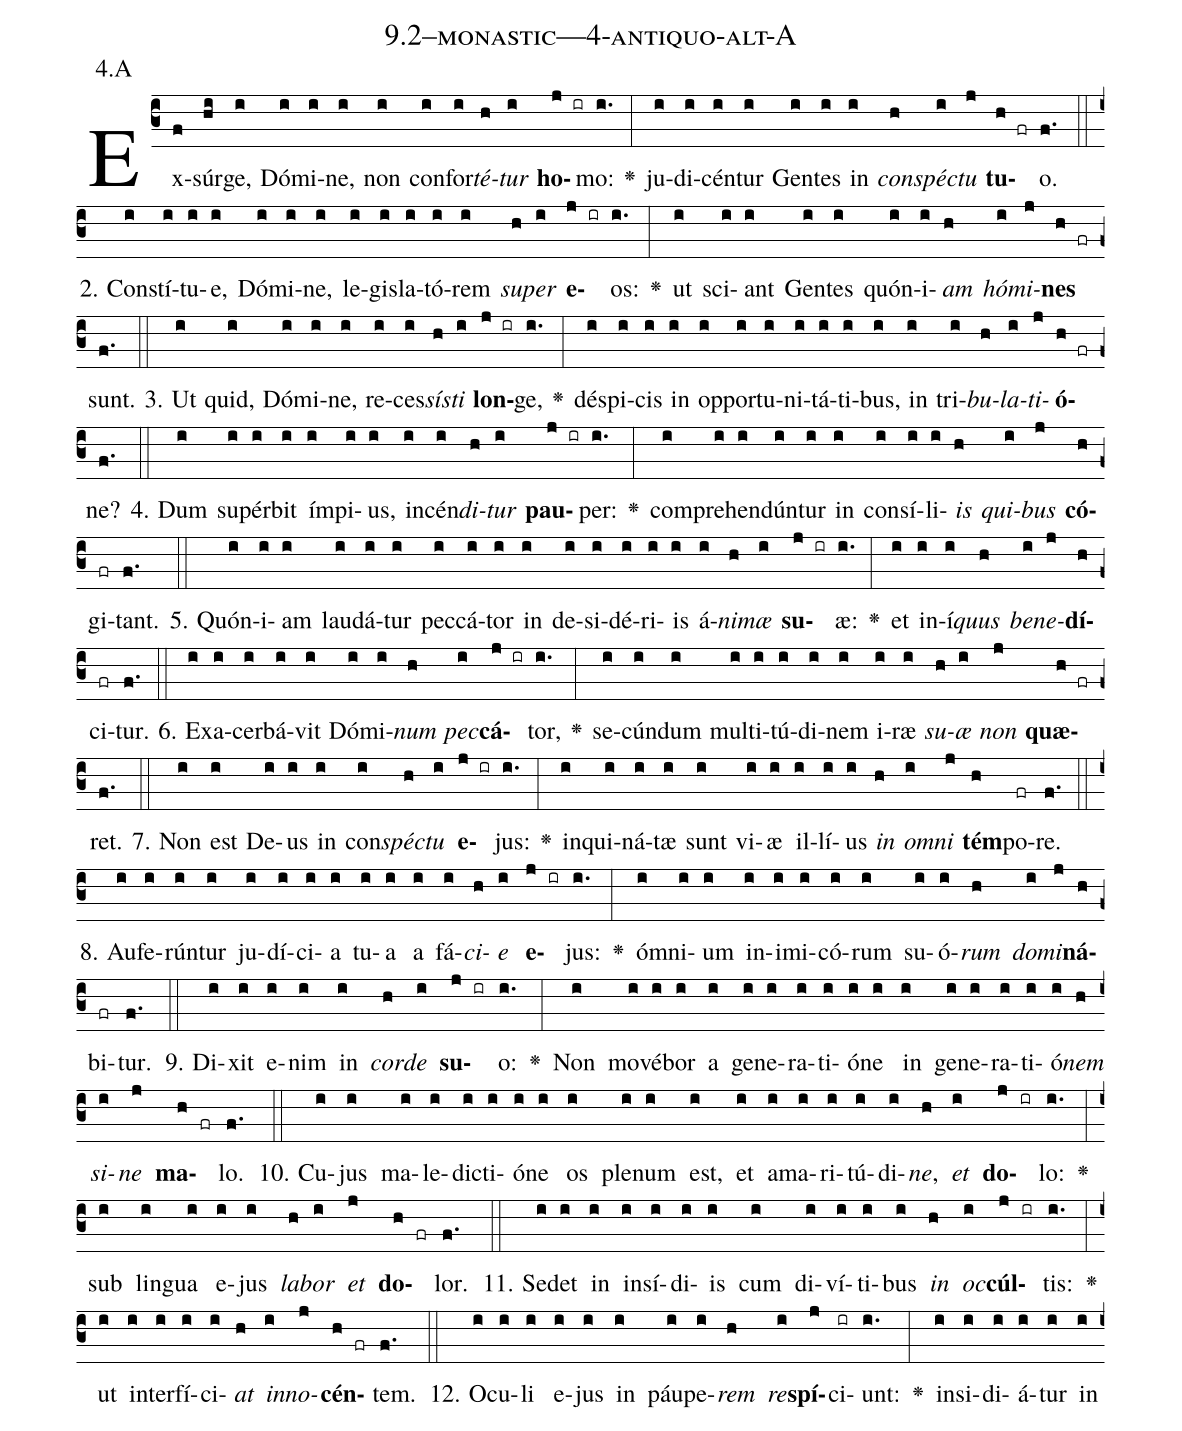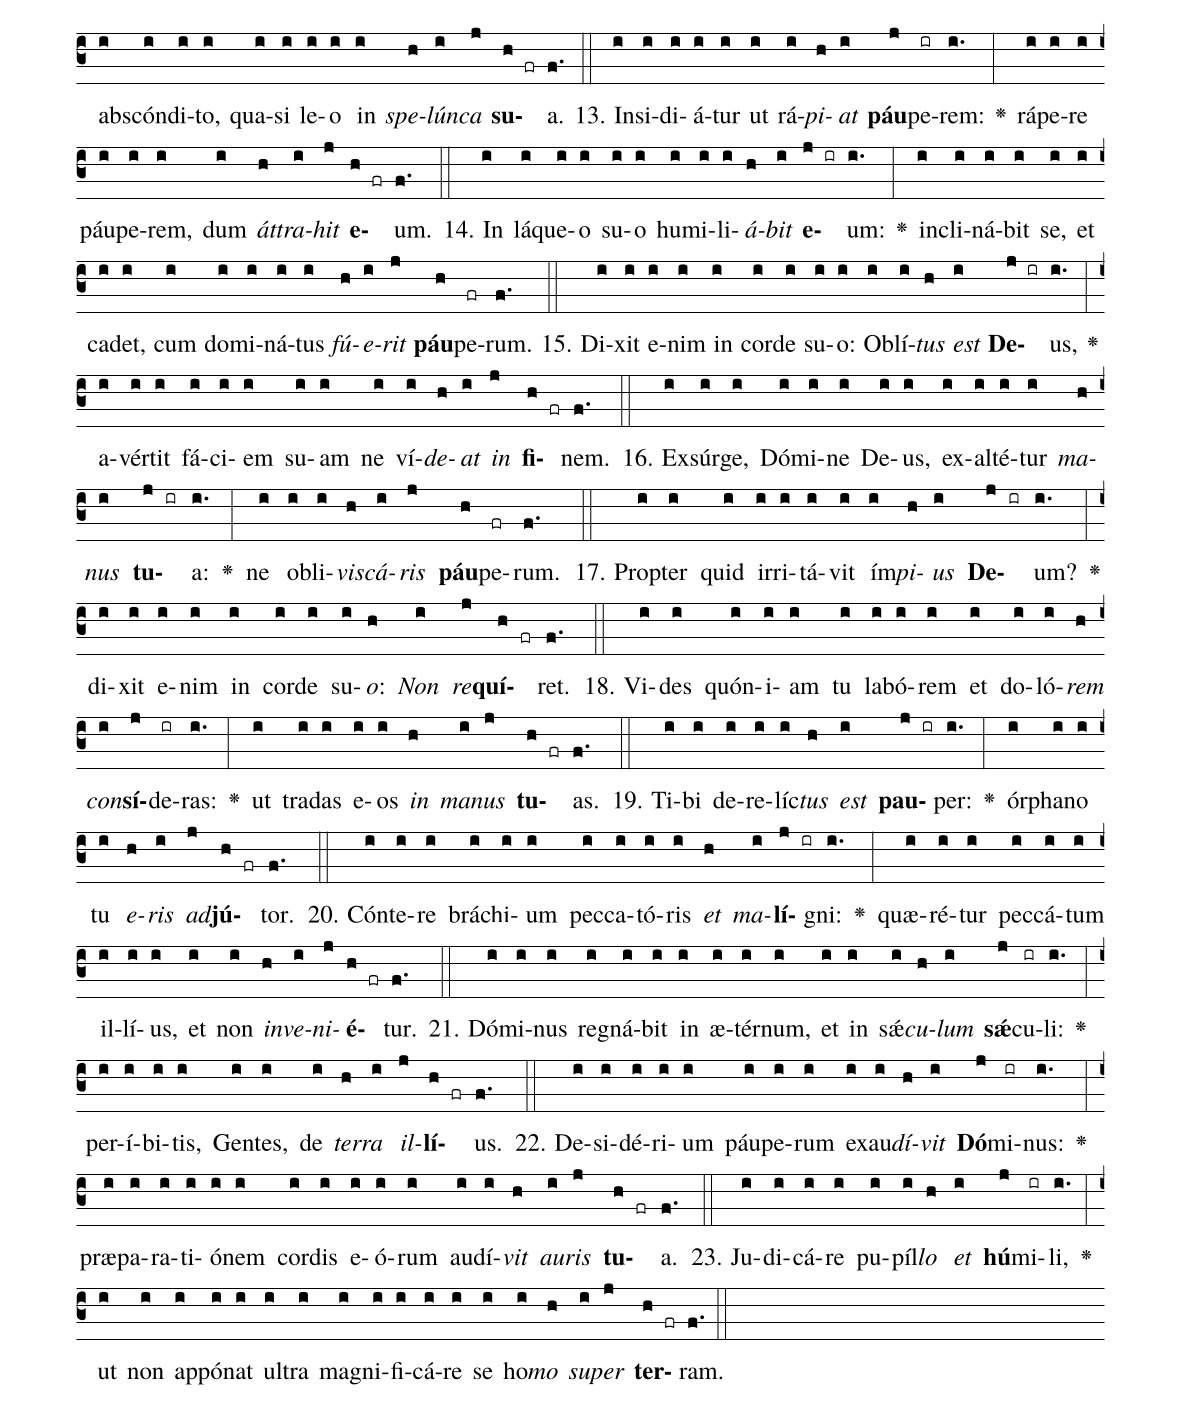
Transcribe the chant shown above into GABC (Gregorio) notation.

name: 9.2--monastic---4-antiquo-alt-A;
annotation: 4.A;
%%
(c3)Ex(f)súr(hi)ge,(i) Dó(i)mi(i)ne,(i) non(i) con(i)for(i)<i>té</i>(h)<i>tur</i>(i) <b>ho</b>(j ir)mo:(i.) <v>\greheightstar</v>(:) ju(i)di(i)cén(i)tur(i) Gen(i)tes(i) in(i) <i>con</i>(h)<i>spéc</i>(i)<i>tu</i>(j) <b>tu</b>(h fr)o.(f.) (::)
2. Con(i)stí(i)tu(i)e,(i) Dó(i)mi(i)ne,(i) le(i)gis(i)la(i)tó(i)rem(i) <i>su</i>(h)<i>per</i>(i) <b>e</b>(j ir)os:(i.) <v>\greheightstar</v>(:) ut(i) sci(i)ant(i) Gen(i)tes(i) quón(i)i(i)<i>am</i>(h) <i>hó</i>(i)<i>mi</i>(j)<b>nes</b>(h fr) sunt.(f.) (::)
3. Ut(i) quid,(i) Dó(i)mi(i)ne,(i) re(i)ces(i)<i>sís</i>(h)<i>ti</i>(i) <b>lon</b>(j ir)ge,(i.) <v>\greheightstar</v>(:) dé(i)spi(i)cis(i) in(i) op(i)por(i)tu(i)ni(i)tá(i)ti(i)bus,(i) in(i) tri(i)<i>bu</i>(h)<i>la</i>(i)<i>ti</i>(j)<b>ó</b>(h fr)ne?(f.) (::)
4. Dum(i) su(i)pér(i)bit(i) ím(i)pi(i)us,(i) in(i)cén(i)<i>di</i>(h)<i>tur</i>(i) <b>pau</b>(j ir)per:(i.) <v>\greheightstar</v>(:) com(i)pre(i)hen(i)dún(i)tur(i) in(i) con(i)sí(i)li(i)<i>is</i>(h) <i>qui</i>(i)<i>bus</i>(j) <b>có</b>(h)gi(fr)tant.(f.) (::)
5. Quón(i)i(i)am(i) lau(i)dá(i)tur(i) pec(i)cá(i)tor(i) in(i) de(i)si(i)dé(i)ri(i)is(i) á(i)<i>ni</i>(h)<i>mæ</i>(i) <b>su</b>(j ir)æ:(i.) <v>\greheightstar</v>(:) et(i) in(i)í(i)<i>quus</i>(h) <i>be</i>(i)<i>ne</i>(j)<b>dí</b>(h)ci(fr)tur.(f.) (::)
6. Ex(i)a(i)cer(i)bá(i)vit(i) Dó(i)mi(i)<i>num</i>(h) <i>pec</i>(i)<b>cá</b>(j ir)tor,(i.) <v>\greheightstar</v>(:) se(i)cún(i)dum(i) mul(i)ti(i)tú(i)di(i)nem(i) i(i)ræ(i) <i>su</i>(h)<i>æ</i>(i) <i>non</i>(j) <b>quæ</b>(h fr)ret.(f.) (::)
7. Non(i) est(i) De(i)us(i) in(i) con(i)<i>spéc</i>(h)<i>tu</i>(i) <b>e</b>(j ir)jus:(i.) <v>\greheightstar</v>(:) in(i)qui(i)ná(i)tæ(i) sunt(i) vi(i)æ(i) il(i)lí(i)us(i) <i>in</i>(h) <i>om</i>(i)<i>ni</i>(j) <b>tém</b>(h)po(fr)re.(f.) (::)
8. Au(i)fe(i)rún(i)tur(i) ju(i)dí(i)ci(i)a(i) tu(i)a(i) a(i) fá(i)<i>ci</i>(h)<i>e</i>(i) <b>e</b>(j ir)jus:(i.) <v>\greheightstar</v>(:) óm(i)ni(i)um(i) in(i)i(i)mi(i)có(i)rum(i) su(i)ó(i)<i>rum</i>(h) <i>do</i>(i)<i>mi</i>(j)<b>ná</b>(h)bi(fr)tur.(f.) (::)
9. Di(i)xit(i) e(i)nim(i) in(i) <i>cor</i>(h)<i>de</i>(i) <b>su</b>(j ir)o:(i.) <v>\greheightstar</v>(:) Non(i) mo(i)vé(i)bor(i) a(i) ge(i)ne(i)ra(i)ti(i)ó(i)ne(i) in(i) ge(i)ne(i)ra(i)ti(i)ó(i)<i>nem</i>(h) <i>si</i>(i)<i>ne</i>(j) <b>ma</b>(h fr)lo.(f.) (::)
10. Cu(i)jus(i) ma(i)le(i)dic(i)ti(i)ó(i)ne(i) os(i) ple(i)num(i) est,(i) et(i) a(i)ma(i)ri(i)tú(i)di(i)<i>ne</i>,(h) <i>et</i>(i) <b>do</b>(j ir)lo:(i.) <v>\greheightstar</v>(:) sub(i) lin(i)gua(i) e(i)jus(i) <i>la</i>(h)<i>bor</i>(i) <i>et</i>(j) <b>do</b>(h fr)lor.(f.) (::)
11. Se(i)det(i) in(i) in(i)sí(i)di(i)is(i) cum(i) di(i)ví(i)ti(i)bus(i) <i>in</i>(h) <i>oc</i>(i)<b>cúl</b>(j ir)tis:(i.) <v>\greheightstar</v>(:) ut(i) in(i)ter(i)fí(i)ci(i)<i>at</i>(h) <i>in</i>(i)<i>no</i>(j)<b>cén</b>(h fr)tem.(f.) (::)
12. O(i)cu(i)li(i) e(i)jus(i) in(i) páu(i)pe(i)<i>rem</i>(h) <i>re</i>(i)<b>spí</b>(j)ci(ir)unt:(i.) <v>\greheightstar</v>(:) in(i)si(i)di(i)á(i)tur(i) in(i) abs(i)cón(i)di(i)to,(i) qua(i)si(i) le(i)o(i) in(i) <i>spe</i>(h)<i>lún</i>(i)<i>ca</i>(j) <b>su</b>(h fr)a.(f.) (::)
13. In(i)si(i)di(i)á(i)tur(i) ut(i) rá(i)<i>pi</i>(h)<i>at</i>(i) <b>páu</b>(j)pe(ir)rem:(i.) <v>\greheightstar</v>(:) rá(i)pe(i)re(i) páu(i)pe(i)rem,(i) dum(i) <i>át</i>(h)<i>tra</i>(i)<i>hit</i>(j) <b>e</b>(h fr)um.(f.) (::)
14. In(i) lá(i)que(i)o(i) su(i)o(i) hu(i)mi(i)li(i)<i>á</i>(h)<i>bit</i>(i) <b>e</b>(j ir)um:(i.) <v>\greheightstar</v>(:) in(i)cli(i)ná(i)bit(i) se,(i) et(i) ca(i)det,(i) cum(i) do(i)mi(i)ná(i)tus(i) <i>fú</i>(h)<i>e</i>(i)<i>rit</i>(j) <b>páu</b>(h)pe(fr)rum.(f.) (::)
15. Di(i)xit(i) e(i)nim(i) in(i) cor(i)de(i) su(i)o:(i) Ob(i)lí(i)<i>tus</i>(h) <i>est</i>(i) <b>De</b>(j ir)us,(i.) <v>\greheightstar</v>(:) a(i)vér(i)tit(i) fá(i)ci(i)em(i) su(i)am(i) ne(i) ví(i)<i>de</i>(h)<i>at</i>(i) <i>in</i>(j) <b>fi</b>(h fr)nem.(f.) (::)
16. Ex(i)súr(i)ge,(i) Dó(i)mi(i)ne(i) De(i)us,(i) ex(i)al(i)té(i)tur(i) <i>ma</i>(h)<i>nus</i>(i) <b>tu</b>(j ir)a:(i.) <v>\greheightstar</v>(:) ne(i) ob(i)li(i)<i>vis</i>(h)<i>cá</i>(i)<i>ris</i>(j) <b>páu</b>(h)pe(fr)rum.(f.) (::)
17. Prop(i)ter(i) quid(i) ir(i)ri(i)tá(i)vit(i) ím(i)<i>pi</i>(h)<i>us</i>(i) <b>De</b>(j ir)um?(i.) <v>\greheightstar</v>(:) di(i)xit(i) e(i)nim(i) in(i) cor(i)de(i) su(i)<i>o</i>:(h) <i>Non</i>(i) <i>re</i>(j)<b>quí</b>(h fr)ret.(f.) (::)
18. Vi(i)des(i) quón(i)i(i)am(i) tu(i) la(i)bó(i)rem(i) et(i) do(i)ló(i)<i>rem</i>(h) <i>con</i>(i)<b>sí</b>(j)de(ir)ras:(i.) <v>\greheightstar</v>(:) ut(i) tra(i)das(i) e(i)os(i) <i>in</i>(h) <i>ma</i>(i)<i>nus</i>(j) <b>tu</b>(h fr)as.(f.) (::)
19. Ti(i)bi(i) de(i)re(i)líc(i)<i>tus</i>(h) <i>est</i>(i) <b>pau</b>(j ir)per:(i.) <v>\greheightstar</v>(:) ór(i)pha(i)no(i) tu(i) <i>e</i>(h)<i>ris</i>(i) <i>ad</i>(j)<b>jú</b>(h fr)tor.(f.) (::)
20. Cón(i)te(i)re(i) brá(i)chi(i)um(i) pec(i)ca(i)tó(i)ris(i) <i>et</i>(h) <i>ma</i>(i)<b>lí</b>(j ir)gni:(i.) <v>\greheightstar</v>(:) quæ(i)ré(i)tur(i) pec(i)cá(i)tum(i) il(i)lí(i)us,(i) et(i) non(i) <i>in</i>(h)<i>ve</i>(i)<i>ni</i>(j)<b>é</b>(h fr)tur.(f.) (::)
21. Dó(i)mi(i)nus(i) re(i)gná(i)bit(i) in(i) æ(i)tér(i)num,(i) et(i) in(i) sǽ(i)<i>cu</i>(h)<i>lum</i>(i) <b>sǽ</b>(j)cu(ir)li:(i.) <v>\greheightstar</v>(:) per(i)í(i)bi(i)tis,(i) Gen(i)tes,(i) de(i) <i>ter</i>(h)<i>ra</i>(i) <i>il</i>(j)<b>lí</b>(h fr)us.(f.) (::)
22. De(i)si(i)dé(i)ri(i)um(i) páu(i)pe(i)rum(i) ex(i)au(i)<i>dí</i>(h)<i>vit</i>(i) <b>Dó</b>(j)mi(ir)nus:(i.) <v>\greheightstar</v>(:) præ(i)pa(i)ra(i)ti(i)ó(i)nem(i) cor(i)dis(i) e(i)ó(i)rum(i) au(i)dí(i)<i>vit</i>(h) <i>au</i>(i)<i>ris</i>(j) <b>tu</b>(h fr)a.(f.) (::)
23. Ju(i)di(i)cá(i)re(i) pu(i)píl(i)<i>lo</i>(h) <i>et</i>(i) <b>hú</b>(j)mi(ir)li,(i.) <v>\greheightstar</v>(:) ut(i) non(i) ap(i)pó(i)nat(i) ul(i)tra(i) ma(i)gni(i)fi(i)cá(i)re(i) se(i) ho(i)<i>mo</i>(h) <i>su</i>(i)<i>per</i>(j) <b>ter</b>(h fr)ram.(f.) (::)
